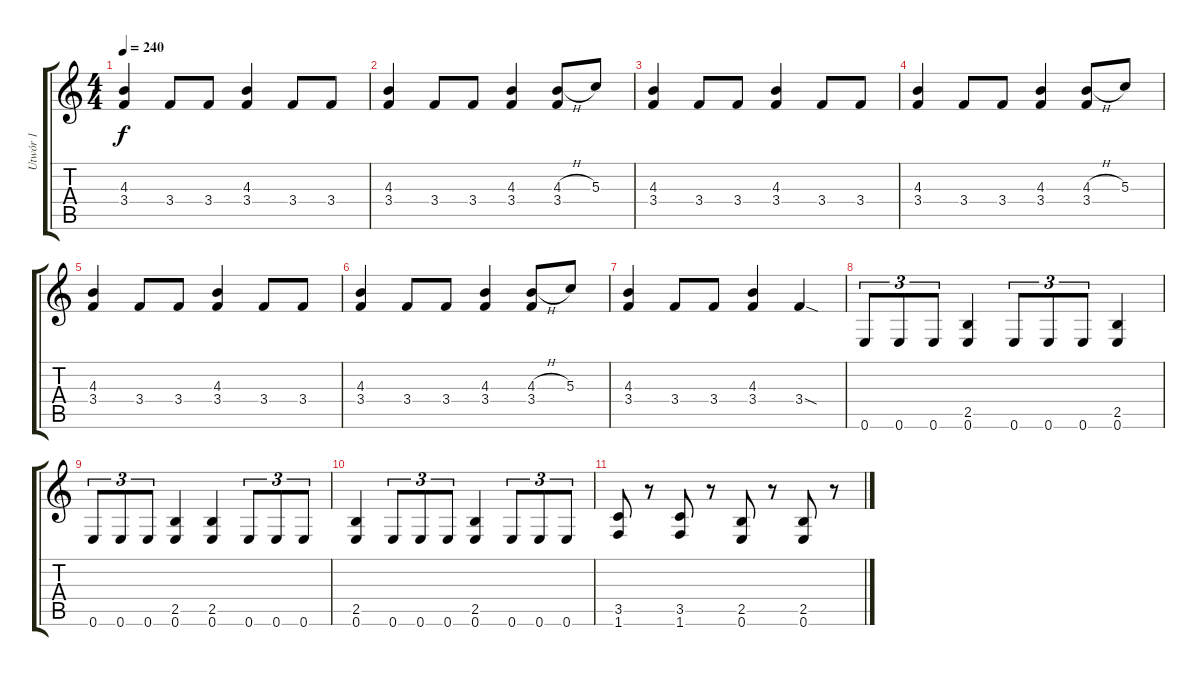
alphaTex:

\track ("Utwór 1" "Utwór 1") {instrument distortionguitar}
\staff {score tabs}
\tuning (E4 B3 G3 D3 A2 E2) {hide}
\ts (4 4)
\tempo 240
\clef g2
\ks c
(4.3 3.4).4{dy f} 3.4.8 3.4.8 (4.3 3.4).4 3.4.8 3.4.8 |
(4.3 3.4).4 3.4.8 3.4.8 (4.3 3.4).4 (4.3{h} 3.4).8 5.3.8 |
(4.3 3.4).4 3.4.8 3.4.8 (4.3 3.4).4 3.4.8 3.4.8 |
(4.3 3.4).4 3.4.8 3.4.8 (4.3 3.4).4 (4.3{h} 3.4).8 5.3.8 |
(4.3 3.4).4 3.4.8 3.4.8 (4.3 3.4).4 3.4.8 3.4.8 |
(4.3 3.4).4 3.4.8 3.4.8 (4.3 3.4).4 (4.3{h} 3.4).8 5.3.8 |
(4.3 3.4).4 3.4.8 3.4.8 (4.3 3.4).4 3.4{sod}.4 |
0.6.8{tu (3 2)} 0.6.8{tu (3 2)} 0.6.8{tu (3 2)} (2.5 0.6).4 0.6.8{tu (3 2)} 0.6.8{tu (3 2)} 0.6.8{tu (3 2)} (2.5 0.6).4 |
0.6.8{tu (3 2)} 0.6.8{tu (3 2)} 0.6.8{tu (3 2)} (2.5 0.6).4 (2.5 0.6).4 0.6.8{tu (3 2)} 0.6.8{tu (3 2)} 0.6.8{tu (3 2)} |
(2.5 0.6).4 0.6.8{tu (3 2)} 0.6.8{tu (3 2)} 0.6.8{tu (3 2)} (2.5 0.6).4 0.6.8{tu (3 2)} 0.6.8{tu (3 2)} 0.6.8{tu (3 2)} |
(3.5 1.6).8 r.8 (3.5 1.6).8 r.8 (2.5 0.6).8 r.8 (2.5 0.6).8 r.8
